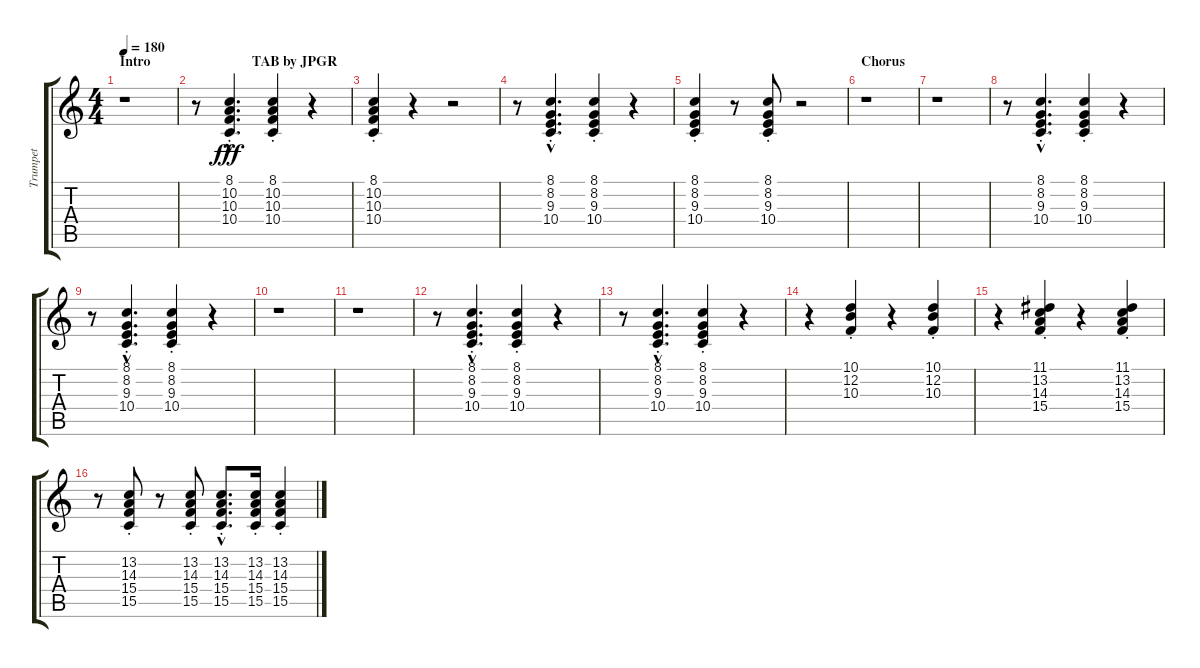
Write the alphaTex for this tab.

\track ("Trumpet" "Trumpet") {instrument trumpet}
\staff {score tabs}
\tuning (E4 B3 G3 D3 A2 E2) {hide}
\ts (4 4)
\section ("" "Intro                             TAB by JPGR")
\tempo 180
\clef g2
\ks c
r.1{dy fff instrument trumpet} |
r.8 (8.1{hac st} 10.2{hac st} 10.3{hac st} 10.4{hac st}).4{d} (8.1{st} 10.2{st} 10.3{st} 10.4{st}).4 r.4 |
(8.1{st} 10.2{st} 10.3{st} 10.4{st}).4 r.4 r.2 |
r.8 (8.1{hac st} 8.2{hac st} 9.3{hac st} 10.4{hac st}).4{d} (8.1{st} 8.2{st} 9.3{st} 10.4{st}).4 r.4 |
(8.1{st} 8.2{st} 9.3{st} 10.4{st}).4 r.8 (8.1{st} 8.2{st} 9.3{st} 10.4{st}).8 r.2 |
\section ("" "Chorus")
r.1 |
r.1 |
r.8 (8.1{hac st} 8.2{hac st} 9.3{hac st} 10.4{hac st}).4{d} (8.1{st} 8.2{st} 9.3{st} 10.4{st}).4 r.4 |
r.8 (8.1{hac st} 8.2{hac st} 9.3{hac st} 10.4{hac st}).4{d} (8.1{st} 8.2{st} 9.3{st} 10.4{st}).4 r.4 |
r.1 |
r.1 |
r.8 (8.1{hac st} 8.2{hac st} 9.3{hac st} 10.4{hac st}).4{d} (8.1{st} 8.2{st} 9.3{st} 10.4{st}).4 r.4 |
r.8 (8.1{hac st} 8.2{hac st} 9.3{hac st} 10.4{hac st}).4{d} (8.1{st} 8.2{st} 9.3{st} 10.4{st}).4 r.4 |
r.4 (10.1{st} 12.2{st} 10.3{st}).4 r.4 (10.1{st} 12.2{st} 10.3{st}).4 |
r.4 (11.1{st} 13.2{st} 14.3{st} 15.4{st}).4 r.4 (11.1{st} 13.2{st} 14.3{st} 15.4{st}).4 |
r.8 (13.2{st} 14.3{st} 15.4{st} 15.5{st}).8 r.8 (13.2{st} 14.3{st} 15.4{st} 15.5{st}).8 (13.2{hac st} 14.3{hac st} 15.4{hac st} 15.5{hac st}).8{d} (13.2{st} 14.3{st} 15.4{st} 15.5{st}).16 (13.2{st} 14.3{st} 15.4{st} 15.5{st}).4
